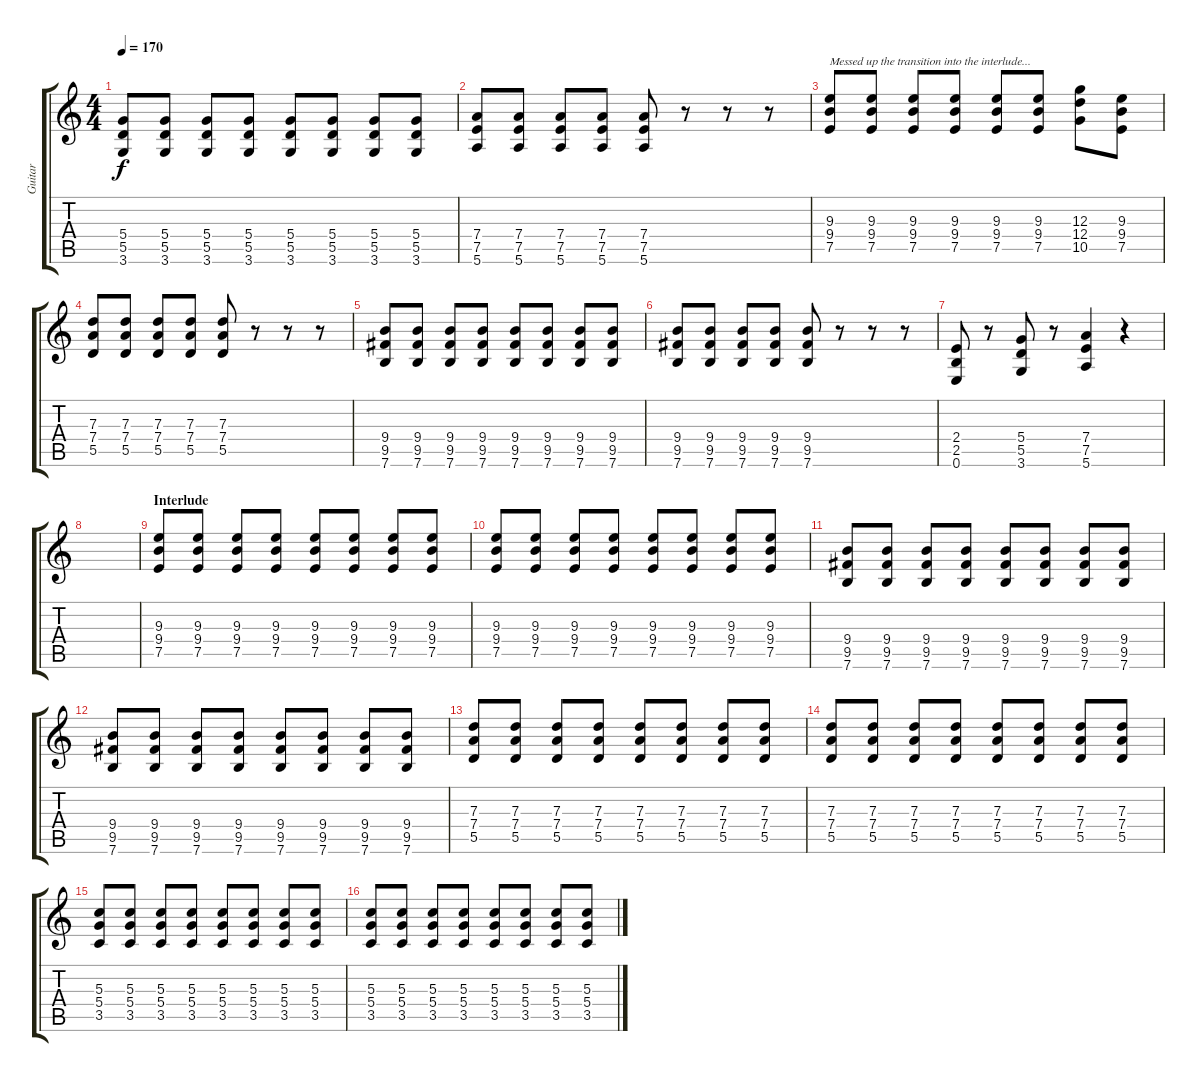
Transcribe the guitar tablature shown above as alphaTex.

\track ("Guitar" "Guitar") {instrument overdrivenguitar}
\staff {score tabs}
\tuning (E4 B3 G3 D3 A2 E2) {hide}
\ts (4 4)
\tempo 170
\clef g2
\ks c
(5.4 5.5 3.6).8{dy f} (5.4 5.5 3.6).8 (5.4 5.5 3.6).8 (5.4 5.5 3.6).8 (5.4 5.5 3.6).8 (5.4 5.5 3.6).8 (5.4 5.5 3.6).8 (5.4 5.5 3.6).8 |
(7.4 7.5 5.6).8 (7.4 7.5 5.6).8 (7.4 7.5 5.6).8 (7.4 7.5 5.6).8 (7.4 7.5 5.6).8 r.8 r.8 r.8 |
(9.3 9.4 7.5).8{txt "Messed up the transition into the interlude..."} (9.3 9.4 7.5).8 (9.3 9.4 7.5).8 (9.3 9.4 7.5).8 (9.3 9.4 7.5).8 (9.3 9.4 7.5).8 (12.3 12.4 10.5).8 (9.3 9.4 7.5).8 |
(7.3 7.4 5.5).8 (7.3 7.4 5.5).8 (7.3 7.4 5.5).8 (7.3 7.4 5.5).8 (7.3 7.4 5.5).8 r.8 r.8 r.8 |
(9.4 9.5 7.6).8 (9.4 9.5 7.6).8 (9.4 9.5 7.6).8 (9.4 9.5 7.6).8 (9.4 9.5 7.6).8 (9.4 9.5 7.6).8 (9.4 9.5 7.6).8 (9.4 9.5 7.6).8 |
(9.4 9.5 7.6).8 (9.4 9.5 7.6).8 (9.4 9.5 7.6).8 (9.4 9.5 7.6).8 (9.4 9.5 7.6).8 r.8 r.8 r.8 |
(2.4 2.5 0.6).8 r.8 (5.4 5.5 3.6).8 r.8 (7.4 7.5 5.6).4 r.4 |
|
\section ("" "Interlude")
(9.3 9.4 7.5).8 (9.3 9.4 7.5).8 (9.3 9.4 7.5).8 (9.3 9.4 7.5).8 (9.3 9.4 7.5).8 (9.3 9.4 7.5).8 (9.3 9.4 7.5).8 (9.3 9.4 7.5).8 |
(9.3 9.4 7.5).8 (9.3 9.4 7.5).8 (9.3 9.4 7.5).8 (9.3 9.4 7.5).8 (9.3 9.4 7.5).8 (9.3 9.4 7.5).8 (9.3 9.4 7.5).8 (9.3 9.4 7.5).8 |
(9.4 9.5 7.6).8 (9.4 9.5 7.6).8 (9.4 9.5 7.6).8 (9.4 9.5 7.6).8 (9.4 9.5 7.6).8 (9.4 9.5 7.6).8 (9.4 9.5 7.6).8 (9.4 9.5 7.6).8 |
(9.4 9.5 7.6).8 (9.4 9.5 7.6).8 (9.4 9.5 7.6).8 (9.4 9.5 7.6).8 (9.4 9.5 7.6).8 (9.4 9.5 7.6).8 (9.4 9.5 7.6).8 (9.4 9.5 7.6).8 |
(7.3 7.4 5.5).8 (7.3 7.4 5.5).8 (7.3 7.4 5.5).8 (7.3 7.4 5.5).8 (7.3 7.4 5.5).8 (7.3 7.4 5.5).8 (7.3 7.4 5.5).8 (7.3 7.4 5.5).8 |
(7.3 7.4 5.5).8 (7.3 7.4 5.5).8 (7.3 7.4 5.5).8 (7.3 7.4 5.5).8 (7.3 7.4 5.5).8 (7.3 7.4 5.5).8 (7.3 7.4 5.5).8 (7.3 7.4 5.5).8 |
(5.3 5.4 3.5).8 (5.3 5.4 3.5).8 (5.3 5.4 3.5).8 (5.3 5.4 3.5).8 (5.3 5.4 3.5).8 (5.3 5.4 3.5).8 (5.3 5.4 3.5).8 (5.3 5.4 3.5).8 |
(5.3 5.4 3.5).8 (5.3 5.4 3.5).8 (5.3 5.4 3.5).8 (5.3 5.4 3.5).8 (5.3 5.4 3.5).8 (5.3 5.4 3.5).8 (5.3 5.4 3.5).8 (5.3 5.4 3.5).8
